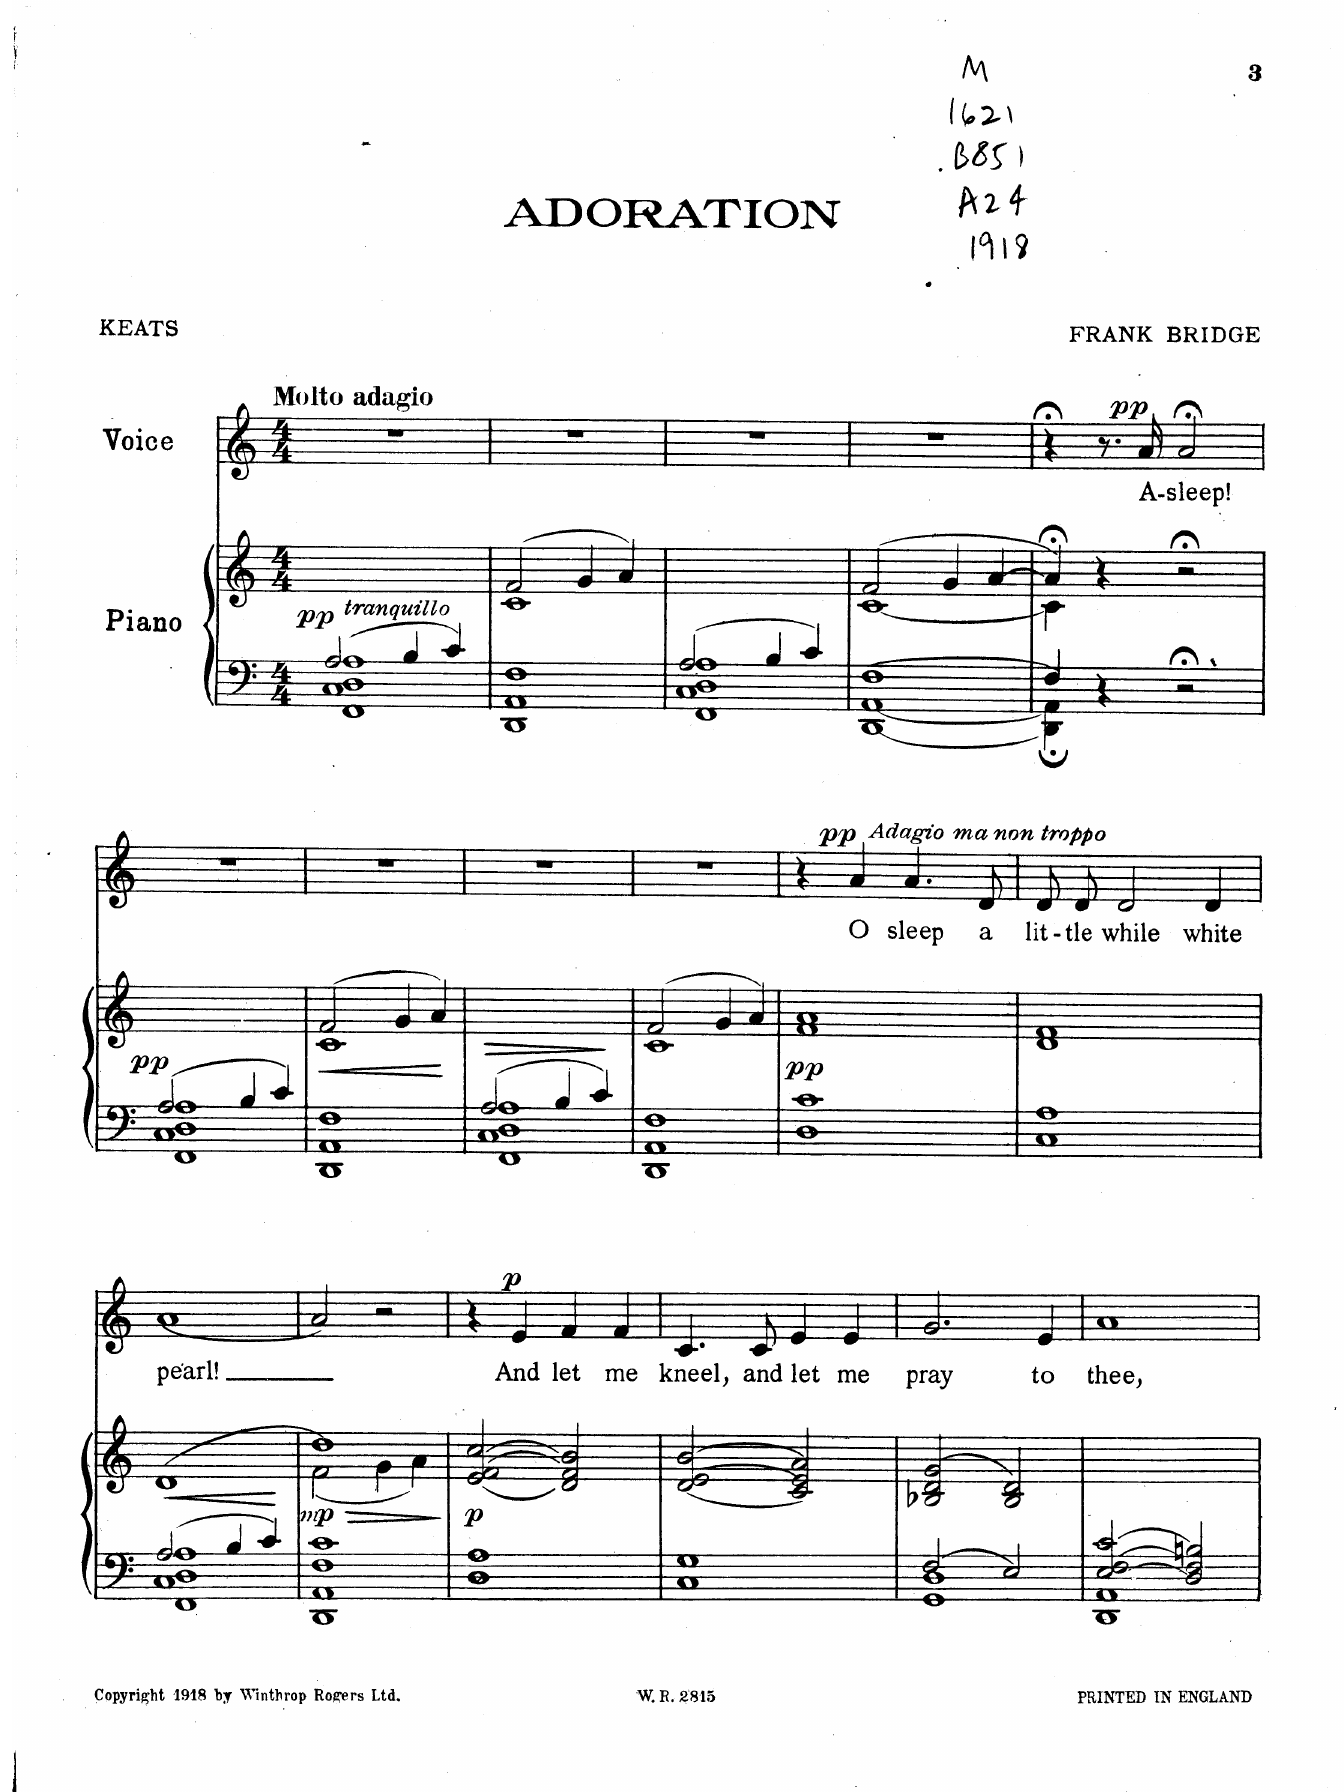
**kern	**kern	**dynam	**kern	**text	**dynam
*part2	*part2	*part2	*part1	*part1	*part1
*staff3	*staff2	*staff2/3	*staff1	*staff1	*staff1
*I"Piano	*	*	*I"Voice	*	*
*I'Pno	*	*	*	*	*
*clefF4	*clefG2	*	*clefG2	*	*
*k[]	*k[]	*	*k[]	*	*
*M4/4	*M4/4	*	*M4/4	*	*
=1	=1	=1	=1	=1	=1
*^	*	*	*	*	*
!	!	!	!	!LO:TX:a:B:t=Molto adagio	!	!
!	!	!LO:TX:i:t=tranquillo	!	!	!	!
!	!	!	!LO:DY:b	!	!	!
2A/	1FF 1C 1D 1A	1ryy	pp	1r	.	.
4B/	.	.	.	.	.	.
4c/	.	.	.	.	.	.
*v	*v	*	*	*	*	*
=2	=2	=2	=2	=2	=2
*	*^	*	*	*	*
1DD 1AA 1F	(2f/	1c	.	1r	.	.
.	4g/	.	.	.	.	.
.	4a/)	.	.	.	.	.
*	*v	*v	*	*	*	*
=3	=3	=3	=3	=3	=3
*^	*	*	*	*	*
2A/	1FF 1C 1D 1A	1ryy	.	1r	.	.
4B/	.	.	.	.	.	.
4c/	.	.	.	.	.	.
*v	*v	*	*	*	*	*
=4	=4	=4	=4	=4	=4
*	*^	*	*	*	*
[1DD [1AA [1F	(2f/	[1c	.	1r	.	.
.	4g/	.	.	.	.	.
.	[4a/)	.	.	.	.	.
=5	=5	=5	=5	=5	=5	=5
4DD/]; 4AA/]; 4F/];	4a;</]	4c\]	.	4r;<	.	.
4r	4r	4ryy	.	8.r	.	.
!	!	!	!	!	!	!LO:DY:a
.	.	.	.	16a/	A-	pp
2r;<	2r;<	2ryy	.	2a;</	-sleep!	.
=6	=6	=6	=6	=6	=6	=6
*^	*	*	*	*	*	*
!	!	!	!	!LO:DY:b	!	!	!
*	*	*v	*v	*	*	*	*
2A/	1FF 1C 1D 1A	1ryy	pp	1r	.	.
4B/	.	.	.	.	.	.
4c/	.	.	.	.	.	.
*v	*v	*	*	*	*	*
=7	=7	=7	=7	=7	=7
!	!	!LO:HP:b	!	!	!
*	*^	*	*	*	*
1DD 1AA 1F	(2f/	1c	<	1r	.	.
.	4g/	.	.	.	.	.
.	4a/)	.	.	.	.	.
*	*v	*v	*	*	*	*
.	.	[	.	.	.
=8	=8	=8	=8	=8	=8
*^	*	*	*	*	*
2A/	1FF 1C 1D 1A	1ryy	.	1r	.	.
4B/	.	.	.	.	.	.
4c/	.	.	.	.	.	.
*v	*v	*	*	*	*	*
=9	=9	=9	=9	=9	=9
*	*^	*	*	*	*
1DD 1AA 1F	(2f/	1c	.	1r	.	.
.	4g/	.	.	.	.	.
.	4a/)	.	.	.	.	.
*	*v	*v	*	*	*	*
=10	=10	=10	=10	=10	=10
!	!	!LO:DY:b	!	!	!
1D 1c	1f 1a	pp	4r	.	.
!	!	!	!	!	!LO:DY:a
.	.	.	4a/	O	pp
!	!	!	!LO:TX:i:t=Adagio ma non troppo	!	!
.	.	.	4.a/	sleep	.
.	.	.	8d/	a	.
=11	=11	=11	=11	=11	=11
1C 1A	1d 1f	.	8d/L	lit-	.
.	.	.	8d/J	-tle	.
.	.	.	2d/	while	.
.	.	.	4d/	white	.
=12	=12	=12	=12	=12	=12
*^	*	*	*	*	*
!	!	!	!LO:HP:b	!	!	!
2A/	1FF 1C 1D 1A	(>1d	<	[1a	pearl!	.
4B/	.	.	.	.	.	.
4c/	.	.	.	.	.	.
*v	*v	*	*	*	*	*
.	.	[	.	.	.
=13	=13	=13	=13	=13	=13
*^	*	*	*	*	*
!	!	!	!LO:HP:b	!	!	!
*	*	*^	*	*	*	*
!	!	!	!	!LO:DY:n=1:b	!	!	!
1F 1c	1DD 1AA	1dd)	(2f\	> mp	2a/]	.	.
.	.	.	4g\	.	2r	.	.
.	.	.	4a\)	.	.	.	.
*v	*v	*	*	*	*	*	*
*	*v	*v	*	*	*	*
.	.	]	.	.	.
=14	=14	=14	=14	=14	=14
!	!	!LO:DY:b	!	!	!
1D 1A	(<(>2e/ [2f/ 2cc/	p	4r	.	.
!	!	!	!	!	!LO:DY:a
.	.	.	4e/	And	p
.	2d/ 2f/] 2b/))	.	4f/	let	.
.	.	.	4f/	me	.
=15	=15	=15	=15	=15	=15
1C 1G	(<(>2d/ [2e/ 2b/	.	4.c/	kneel,	.
.	.	.	8c/	and	.
.	2c/ 2e/] 2a/))	.	4e/	let	.
.	.	.	4e/	me	.
=16	=16	=16	=16	=16	=16
*^	*	*	*	*	*
2F/	1GG 1D	(>2B-X/ 2d/ 2g/	.	2.g/	pray	.
2E/	.	2B-/ 2d/)	.	.	.	.
.	.	.	.	4e/	to	.
=17	=17	=17	=17	=17	=17	=17
2E/ [2F/ 2c/	1DD 1AA	1ryy	.	1a	thee,	.
2D/ 2F/] 2Bn/	.	.	.	.	.	.
*v	*v	*	*	*	*	*
=	=	=	=	=	=
*-	*-	*-	*-	*-	*-
